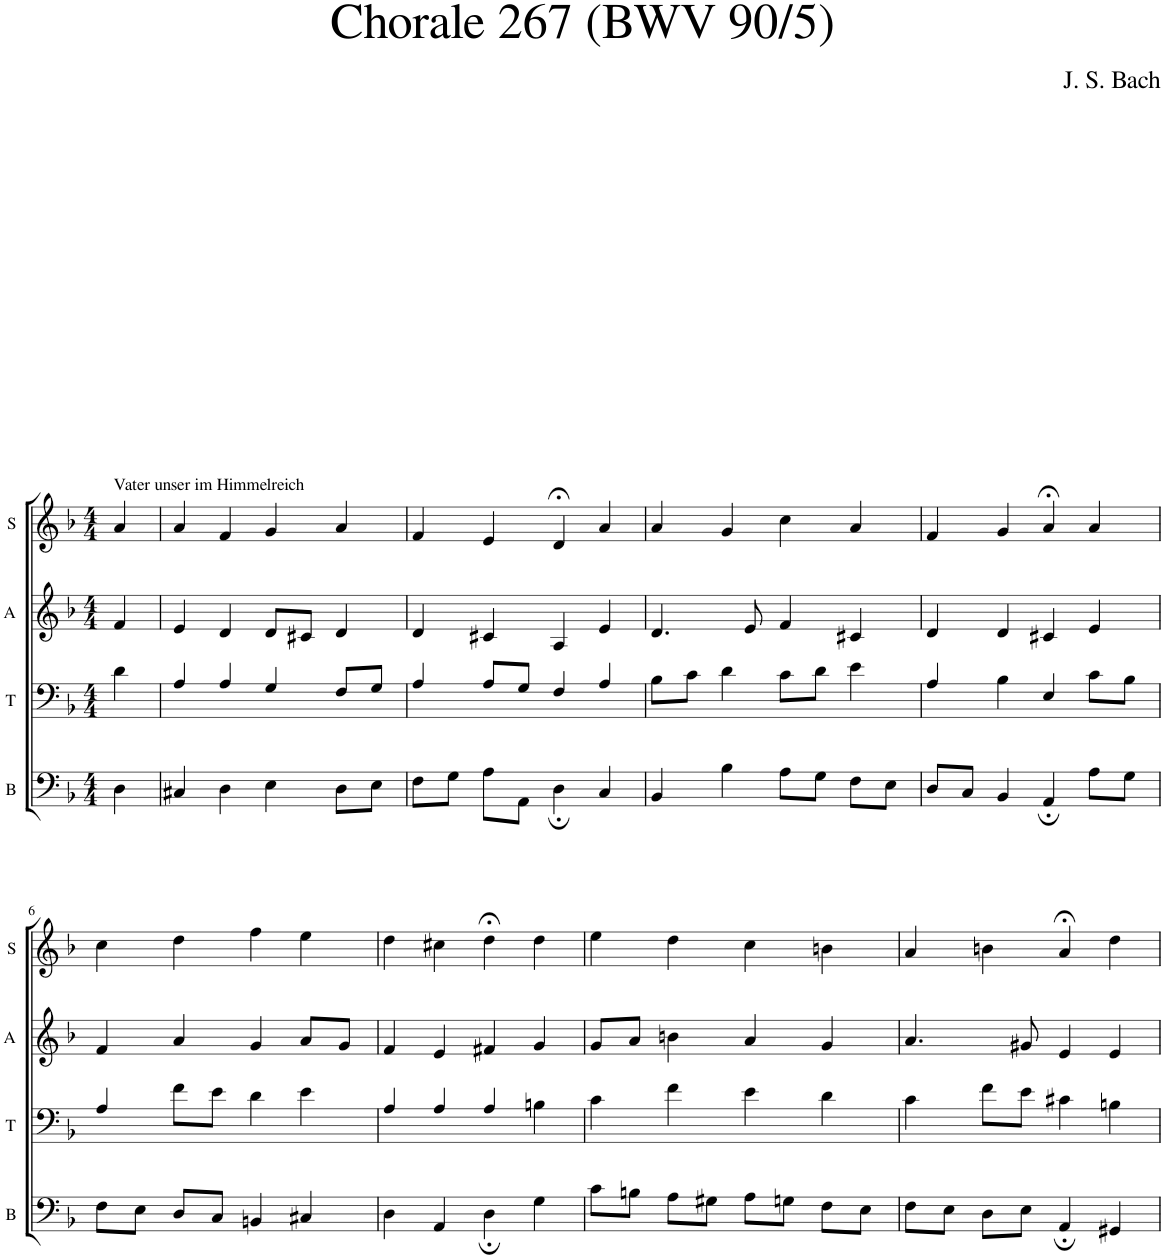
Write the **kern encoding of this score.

**kern	**kern	**kern	**kern
*part4	*part3	*part2	*part1
*staff4	*staff3	*staff2	*staff1
*I"B	*I"T	*I"A	*I"S
*I'B	*I'T	*I'A	*I'S
*clefF4	*clefF4	*clefG2	*clefG2
*k[b-]	*k[b-]	*k[b-]	*k[b-]
*M4/4	*M4/4	*M4/4	*M4/4
=1	=1	=1	=1
!	!	!	!LO:TX:a:t=Vater unser im Himmelreich
4D\	4d\	4f/	4a/
=2	=2	=2	=2
4C#X/	4A/	4e/	4a/
4D\	4A/	4d/	4f/
4E\	4G/	8d/L	4g/
.	.	8c#X/J	.
8D\L	8F/L	4d/	4a/
8E\J	8G/J	.	.
=3	=3	=3	=3
8F\L	4A/	4d/	4f/
8G\J	.	.	.
8A\L	8A/L	4c#X/	4e/
8AA\J	8G/J	.	.
4D;\	4F/	4A/	4d;</
4C/	4A/	4e/	4a/
=4	=4	=4	=4
4BB-/	8B-\L	4.d/	4a/
.	8c\J	.	.
4B-\	4d\	.	4g/
.	.	8e/	.
8A\L	8c\L	4f/	4cc\
8G\J	8d\J	.	.
8F\L	4e\	4c#X/	4a/
8E\J	.	.	.
=5	=5	=5	=5
8D/L	4A/	4d/	4f/
8C/J	.	.	.
4BB-/	4B-\	4d/	4g/
4AA;/	4E/	4c#X/	4a;</
8A\L	8c\L	4e/	4a/
8G\J	8B-\J	.	.
!!LO:LB:g=z
=6	=6	=6	=6
8F\L	4A/	4f/	4cc\
8E\J	.	.	.
8D/L	8f\L	4a/	4dd\
8C/J	8e\J	.	.
4BBn/	4d\	4g/	4ff\
4C#X/	4e\	8a/L	4ee\
.	.	8g/J	.
=7	=7	=7	=7
4D\	4A/	4f/	4dd\
4AA/	4A/	4e/	4cc#X\
4D;\	4A/	4f#X/	4dd;<\
4G\	4Bn\	4g/	4dd\
=8	=8	=8	=8
8c\L	4c\	8g/L	4ee\
8Bn\J	.	8a/J	.
8A\L	4f\	4bn\	4dd\
8G#X\J	.	.	.
8A\L	4e\	4a/	4cc\
8Gn\J	.	.	.
8F\L	4d\	4g/	4bn\
8E\J	.	.	.
=9	=9	=9	=9
8F\L	4c\	4.a/	4a/
8E\J	.	.	.
8D\L	8f\L	.	4bn\
8E\J	8e\J	8g#X/	.
4AA;/	4c#X\	4e/	4a;</
4GG#X/	4Bn\	4e/	4dd\
=	=	=	=
*-	*-	*-	*-
